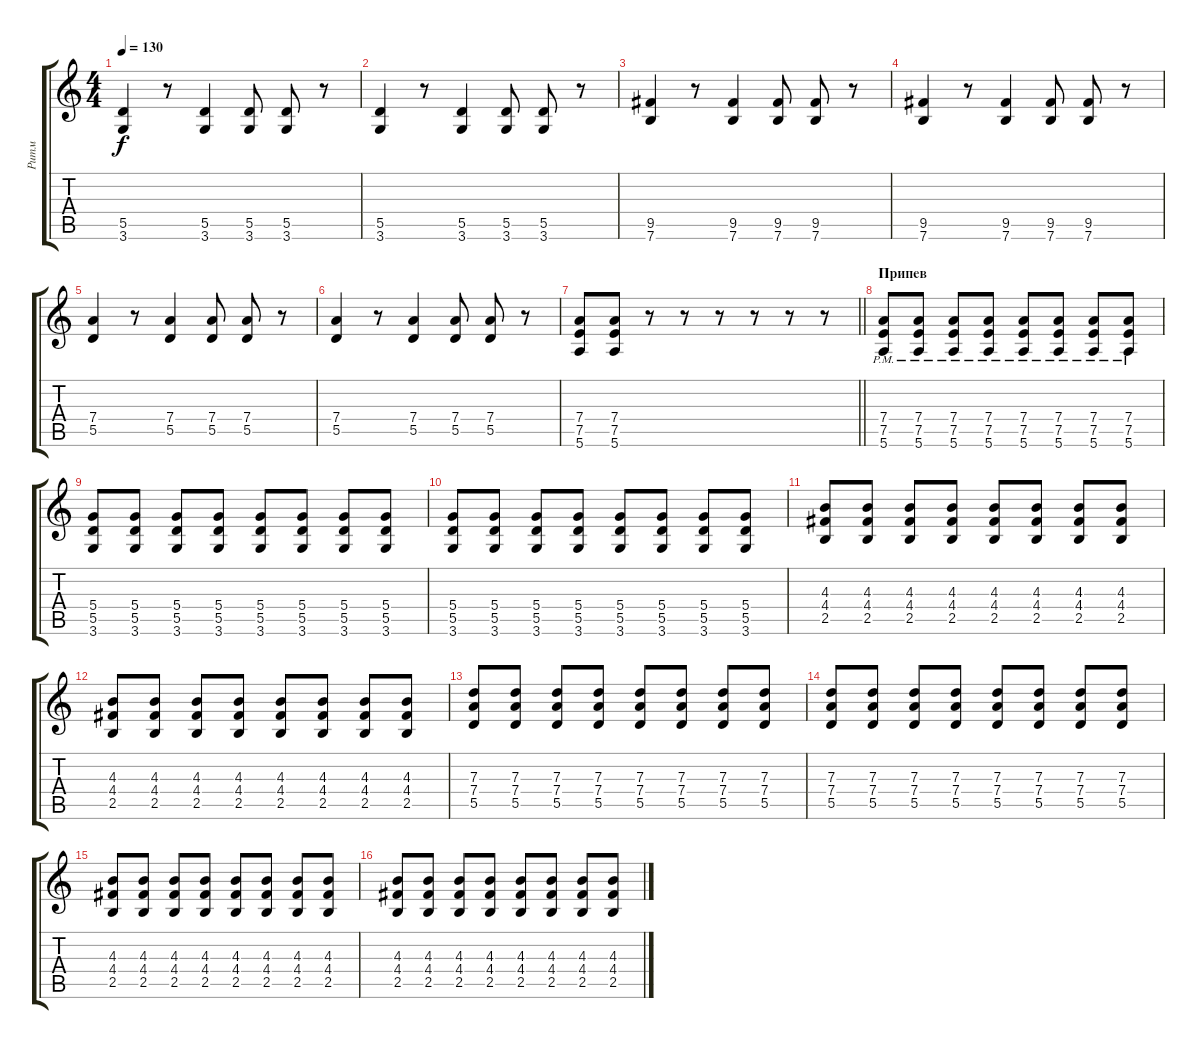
\track ("Ритм" "Ритм") {instrument overdrivenguitar}
\staff {score tabs}
\tuning (E4 B3 G3 D3 A2 E2) {hide}
\ts (4 4)
\tempo 130
\clef g2
\ks c
(5.5 3.6).4{dy f volume 10 instrument overdrivenguitar} r.8 (5.5 3.6).4 (5.5 3.6).8 (5.5 3.6).8 r.8 |
(5.5 3.6).4 r.8 (5.5 3.6).4 (5.5 3.6).8 (5.5 3.6).8 r.8 |
(9.5 7.6).4 r.8 (9.5 7.6).4 (9.5 7.6).8 (9.5 7.6).8 r.8 |
(9.5 7.6).4 r.8 (9.5 7.6).4 (9.5 7.6).8 (9.5 7.6).8 r.8 |
(7.4 5.5).4 r.8 (7.4 5.5).4 (7.4 5.5).8 (7.4 5.5).8 r.8 |
(7.4 5.5).4 r.8 (7.4 5.5).4 (7.4 5.5).8 (7.4 5.5).8 r.8 |
\barLineRight lightlight
(7.4 7.5 5.6).8 (7.4 7.5 5.6).8 r.8 r.8 r.8 r.8 r.8 r.8 |
\section ("" "Припев")
(7.4{pm} 7.5{pm} 5.6{pm}).8{volume 16} (7.4{pm} 7.5{pm} 5.6{pm}).8 (7.4{pm} 7.5{pm} 5.6{pm}).8 (7.4{pm} 7.5{pm} 5.6{pm}).8 (7.4{pm} 7.5{pm} 5.6{pm}).8 (7.4{pm} 7.5{pm} 5.6{pm}).8 (7.4{pm} 7.5{pm} 5.6{pm}).8 (7.4{pm} 7.5{pm} 5.6{pm}).8 |
(5.4 5.5 3.6).8 (5.4 5.5 3.6).8 (5.4 5.5 3.6).8 (5.4 5.5 3.6).8 (5.4 5.5 3.6).8 (5.4 5.5 3.6).8 (5.4 5.5 3.6).8 (5.4 5.5 3.6).8 |
(5.4 5.5 3.6).8 (5.4 5.5 3.6).8 (5.4 5.5 3.6).8 (5.4 5.5 3.6).8 (5.4 5.5 3.6).8 (5.4 5.5 3.6).8 (5.4 5.5 3.6).8 (5.4 5.5 3.6).8 |
(4.3 4.4 2.5).8 (4.3 4.4 2.5).8 (4.3 4.4 2.5).8 (4.3 4.4 2.5).8 (4.3 4.4 2.5).8 (4.3 4.4 2.5).8 (4.3 4.4 2.5).8 (4.3 4.4 2.5).8 |
(4.3 4.4 2.5).8 (4.3 4.4 2.5).8 (4.3 4.4 2.5).8 (4.3 4.4 2.5).8 (4.3 4.4 2.5).8 (4.3 4.4 2.5).8 (4.3 4.4 2.5).8 (4.3 4.4 2.5).8 |
(7.3 7.4 5.5).8 (7.3 7.4 5.5).8 (7.3 7.4 5.5).8 (7.3 7.4 5.5).8 (7.3 7.4 5.5).8 (7.3 7.4 5.5).8 (7.3 7.4 5.5).8 (7.3 7.4 5.5).8 |
(7.3 7.4 5.5).8 (7.3 7.4 5.5).8 (7.3 7.4 5.5).8 (7.3 7.4 5.5).8 (7.3 7.4 5.5).8 (7.3 7.4 5.5).8 (7.3 7.4 5.5).8 (7.3 7.4 5.5).8 |
(4.3 4.4 2.5).8 (4.3 4.4 2.5).8 (4.3 4.4 2.5).8 (4.3 4.4 2.5).8 (4.3 4.4 2.5).8 (4.3 4.4 2.5).8 (4.3 4.4 2.5).8 (4.3 4.4 2.5).8 |
(4.3 4.4 2.5).8 (4.3 4.4 2.5).8 (4.3 4.4 2.5).8 (4.3 4.4 2.5).8 (4.3 4.4 2.5).8 (4.3 4.4 2.5).8 (4.3 4.4 2.5).8 (4.3 4.4 2.5).8
